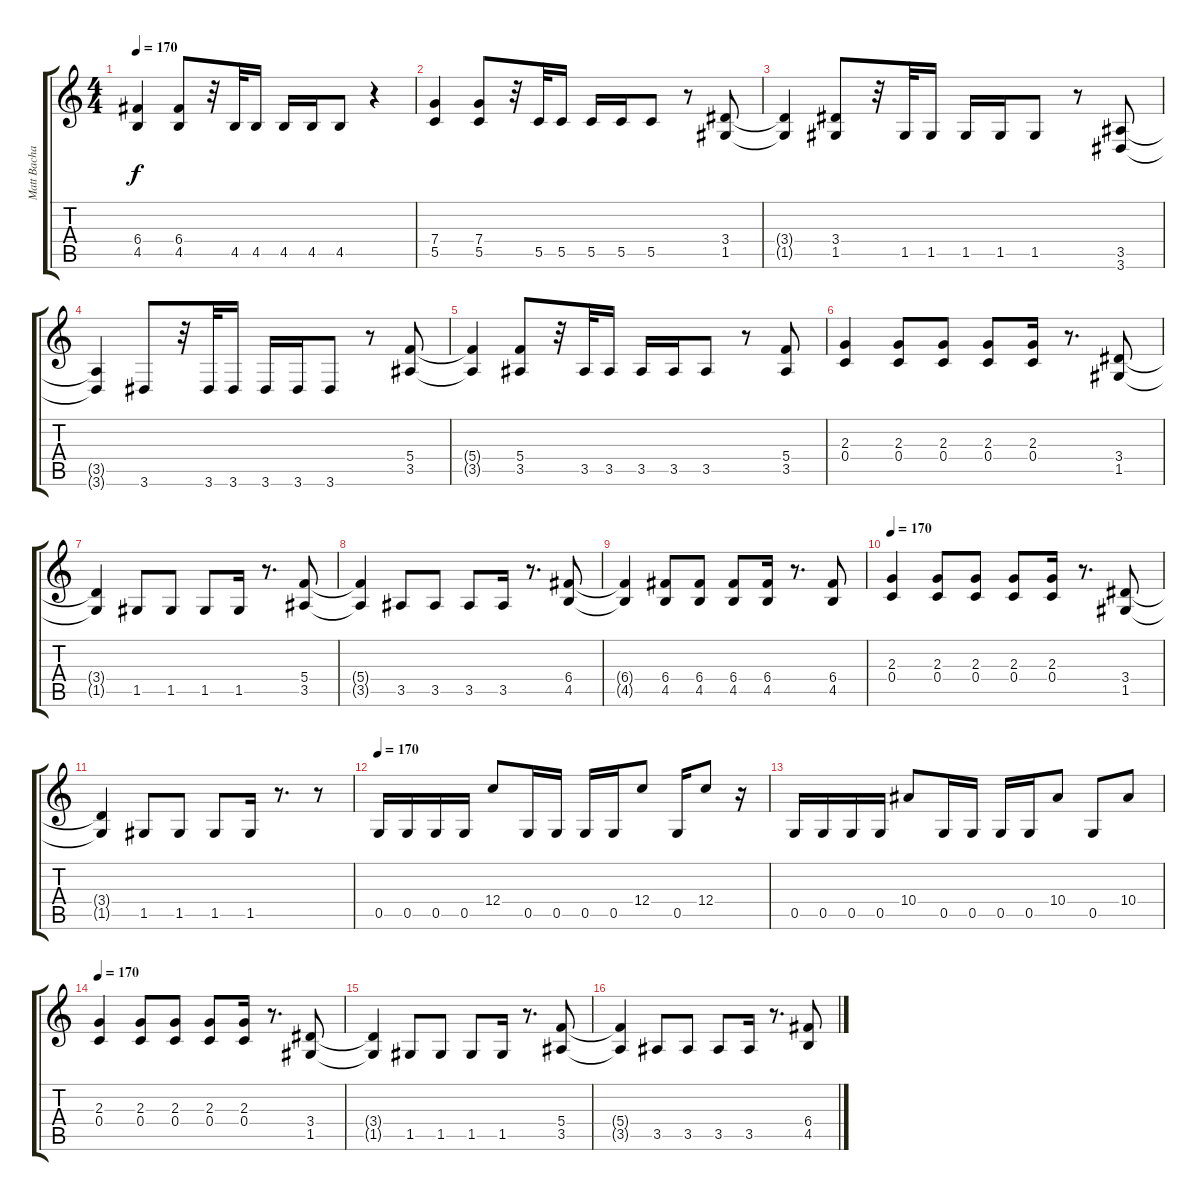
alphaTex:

\track ("Matt Bachand" "Matt Bacha") {instrument distortionguitar}
\staff {score tabs}
\tuning (D4 A3 F3 C3 G2 C2) {hide}
\ts (4 4)
\tempo 170
\clef g2
\ks c
(6.4{t} 4.5{t}).4{dy f} (6.4 4.5).8 r.32 4.5.32 4.5.16 4.5.16 4.5.16 4.5.8 r.4 |
(7.4 5.5).4 (7.4 5.5).8 r.32 5.5.32 5.5.16 5.5.16 5.5.16 5.5.8 r.8 (3.4 1.5).8 |
(3.4{t} 1.5{t}).4 (3.4 1.5).8 r.32 1.5.32 1.5.16 1.5.16 1.5.16 1.5.8 r.8 (3.5 3.6).8 |
(3.5{t} 3.6{t}).4 3.6.8 r.32 3.6.32 3.6.16 3.6.16 3.6.16 3.6.8 r.8 (5.4 3.5).8 |
(5.4{t} 3.5{t}).4 (5.4 3.5).8 r.32 3.5.32 3.5.16 3.5.16 3.5.16 3.5.8 r.8 (5.4 3.5).8 |
(2.3 0.4).4{volume 10 balance 8} (2.3 0.4).8 (2.3 0.4).8 (2.3 0.4).8 (2.3 0.4).16 r.8{d} (3.4 1.5).8 |
(3.4{t} 1.5{t}).4 1.5.8 1.5.8 1.5.8 1.5.16 r.8{d} (5.4 3.5).8 |
(5.4{t} 3.5{t}).4 3.5.8 3.5.8 3.5.8 3.5.16 r.8{d} (6.4 4.5).8 |
(6.4{t} 4.5{t}).4 (6.4 4.5).8 (6.4 4.5).8 (6.4 4.5).8 (6.4 4.5).16 r.8{d} (6.4 4.5).8 |
\tempo 170
(2.3 0.4).4 (2.3 0.4).8 (2.3 0.4).8 (2.3 0.4).8 (2.3 0.4).16 r.8{d} (3.4 1.5).8 |
(3.4{t} 1.5{t}).4 1.5.8 1.5.8 1.5.8 1.5.16 r.8{d} r.8 |
\tempo 170
0.5.16 0.5.16 0.5.16 0.5.16 12.4.8 0.5.16 0.5.16 0.5.16 0.5.16 12.4.8 0.5.16 12.4.8 r.16 |
0.5.16 0.5.16 0.5.16 0.5.16 10.4.8 0.5.16 0.5.16 0.5.16 0.5.16 10.4.8 0.5.8 10.4.8 |
\tempo 170
(2.3 0.4).4 (2.3 0.4).8 (2.3 0.4).8 (2.3 0.4).8 (2.3 0.4).16 r.8{d} (3.4 1.5).8 |
(3.4{t} 1.5{t}).4 1.5.8 1.5.8 1.5.8 1.5.16 r.8{d} (5.4 3.5).8 |
(5.4{t} 3.5{t}).4 3.5.8 3.5.8 3.5.8 3.5.16 r.8{d} (6.4 4.5).8
